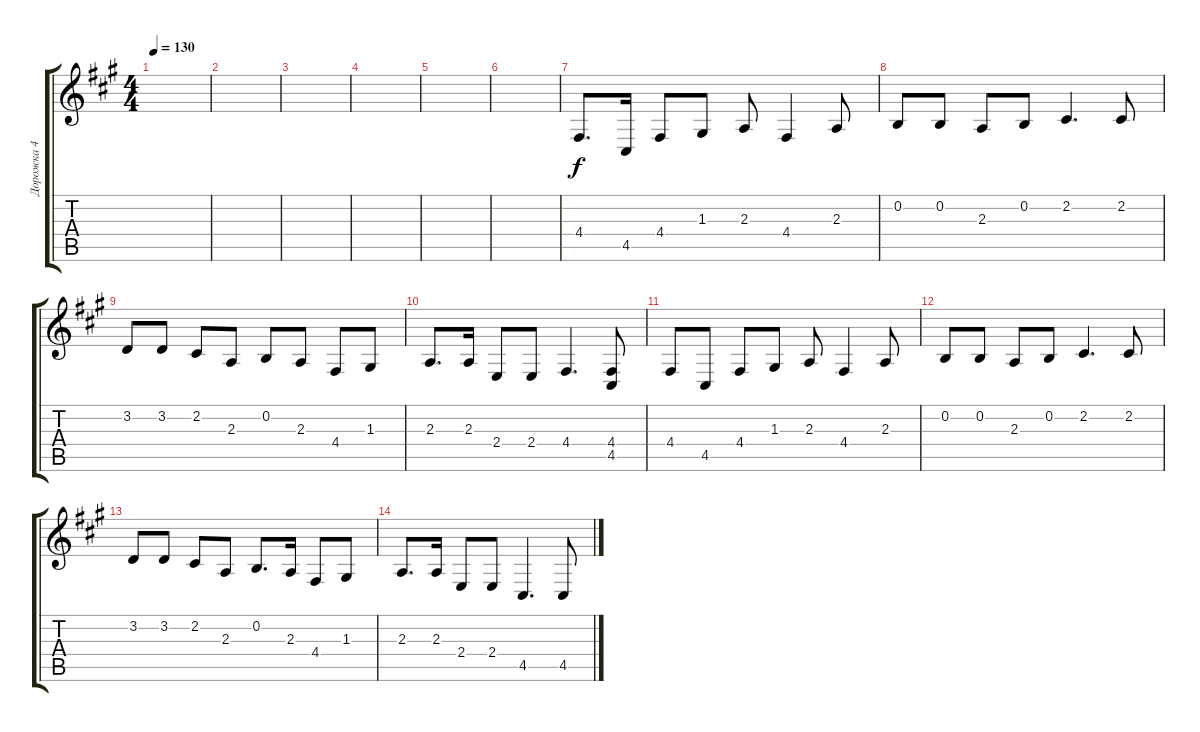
\track ("Дорожка 4" "Дорожка 4") {instrument choiraahs}
\staff {score tabs}
\tuning (E4 B3 G3 D3 A2 E2) {hide}
\ts (4 4)
\tempo 130
\clef g2
\ks f#minor
|
|
|
|
|
|
4.4.8{d} 4.5.16 4.4.8 1.3.8 2.3.8 4.4.4 2.3.8 |
0.2.8 0.2.8 2.3.8 0.2.8 2.2.4{d} 2.2.8 |
3.2.8 3.2.8 2.2.8 2.3.8 0.2.8 2.3.8 4.4.8 1.3.8 |
2.3.8{d} 2.3.16 2.4.8 2.4.8 4.4.4{d} (4.4 4.5).8 |
4.4.8 4.5.8 4.4.8 1.3.8 2.3.8 4.4.4 2.3.8 |
0.2.8 0.2.8 2.3.8 0.2.8 2.2.4{d} 2.2.8 |
3.2.8 3.2.8 2.2.8 2.3.8 0.2.8{d} 2.3.16 4.4.8 1.3.8 |
2.3.8{d} 2.3.16 2.4.8 2.4.8 4.5.4{d} 4.5.8
